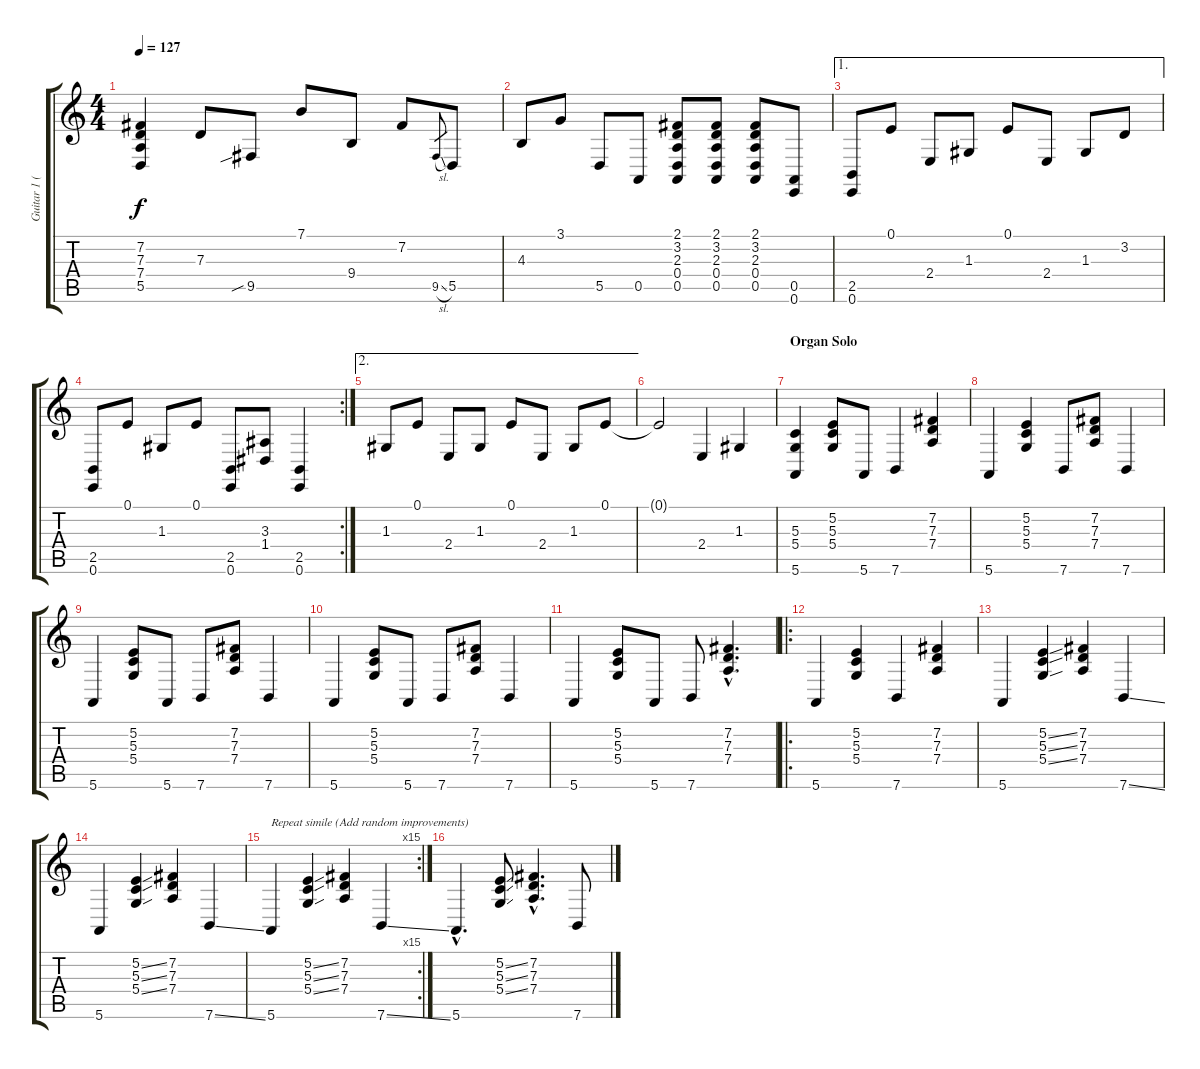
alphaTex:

\track ("Guitar 1 (Organ arr. for Guitar)" "Guitar 1 (") {instrument drawbarorgan}
\staff {score tabs}
\tuning (E4 B3 G3 D3 A2 E2) {hide}
\ts (4 4)
\tempo 127
\clef g2
\ks c
(7.2 7.3 7.4 5.5).4{dy f} 7.3.8 9.5{sib}.8 7.1.8 9.4.8 7.2.8 9.5{sl}.8{gr} 5.5.8 |
4.3.8 3.1.8 5.5.8 0.5.8 (2.1 3.2 2.3 0.4 0.5).8 (2.1 3.2 2.3 0.4 0.5).8 (2.1 3.2 2.3 0.4 0.5).8 (0.5 0.6).8 |
\ae 1
(2.5 0.6).8 0.1.8 2.4.8 1.3.8 0.1.8 2.4.8 1.3.8 3.2.8 |
\rc 2
(2.5 0.6).8 0.1.8 1.3.8 0.1.8 (2.5 0.6).8 (3.3 1.4).8 (2.5 0.6).4 |
\ae 2
1.3.8 0.1.8 2.4.8 1.3.8 0.1.8 2.4.8 1.3.8 0.1.8 |
0.1{t}.2 2.4.4 1.3.4 |
\section ("" "Organ Solo")
(5.3 5.4 5.6).4 (5.2 5.3 5.4).8 5.6.8 7.6.4 (7.2 7.3 7.4).4 |
5.6.4 (5.2 5.3 5.4).4 7.6.8 (7.2 7.3 7.4).8 7.6.4 |
5.6.4 (5.2 5.3 5.4).8 5.6.8 7.6.8 (7.2 7.3 7.4).8 7.6.4 |
5.6.4 (5.2 5.3 5.4).8 5.6.8 7.6.8 (7.2 7.3 7.4).8 7.6.4 |
5.6.4 (5.2 5.3 5.4).8 5.6.8 7.6.8 (7.2{hac} 7.3{hac} 7.4{hac}).4{d} |
\ro
5.6.4 (5.2 5.3 5.4).4 7.6.4 (7.2 7.3 7.4).4 |
5.6.4 (5.2{ss} 5.3{ss} 5.4{ss}).4 (7.2 7.3 7.4).4 7.6{ss}.4 |
5.6.4 (5.2{ss} 5.3{ss} 5.4{ss}).4 (7.2 7.3 7.4).4 7.6{ss}.4 |
\rc 15
5.6.4{txt "Repeat simile (Add random improvements)"} (5.2{ss} 5.3{ss} 5.4{ss}).4 (7.2 7.3 7.4).4 7.6{ss}.4 |
5.6{hac}.4{d} (5.2{ss} 5.3{ss} 5.4{ss}).8 (7.2{hac} 7.3{hac} 7.4{hac}).4{d} 7.6{ss}.8
